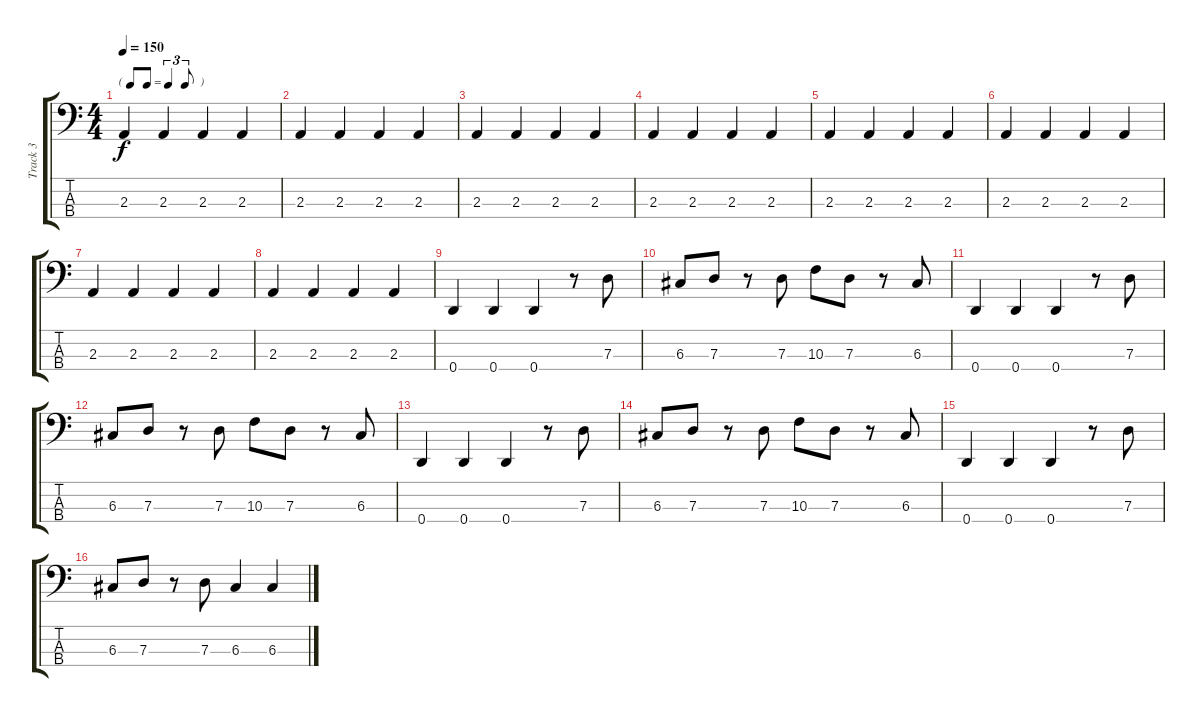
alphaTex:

\track ("Track 3" "Track 3") {instrument electricbassfinger}
\staff {score tabs}
\tuning (F2 C2 G1 D1) {hide}
\ts (4 4)
\tf triplet8th
\tempo 150
\clef f4
\ks c
2.3.4{dy f} 2.3.4 2.3.4 2.3.4 |
2.3.4 2.3.4 2.3.4 2.3.4 |
2.3.4 2.3.4 2.3.4 2.3.4 |
2.3.4 2.3.4 2.3.4 2.3.4 |
2.3.4 2.3.4 2.3.4 2.3.4 |
2.3.4 2.3.4 2.3.4 2.3.4 |
2.3.4 2.3.4 2.3.4 2.3.4 |
2.3.4 2.3.4 2.3.4 2.3.4 |
0.4.4 0.4.4 0.4.4 r.8 7.3.8 |
6.3.8 7.3.8 r.8 7.3.8 10.3.8 7.3.8 r.8 6.3.8 |
0.4.4 0.4.4 0.4.4 r.8 7.3.8 |
6.3.8 7.3.8 r.8 7.3.8 10.3.8 7.3.8 r.8 6.3.8 |
0.4.4 0.4.4 0.4.4 r.8 7.3.8 |
6.3.8 7.3.8 r.8 7.3.8 10.3.8 7.3.8 r.8 6.3.8 |
0.4.4 0.4.4 0.4.4 r.8 7.3.8 |
6.3.8 7.3.8 r.8 7.3.8 6.3.4 6.3.4
